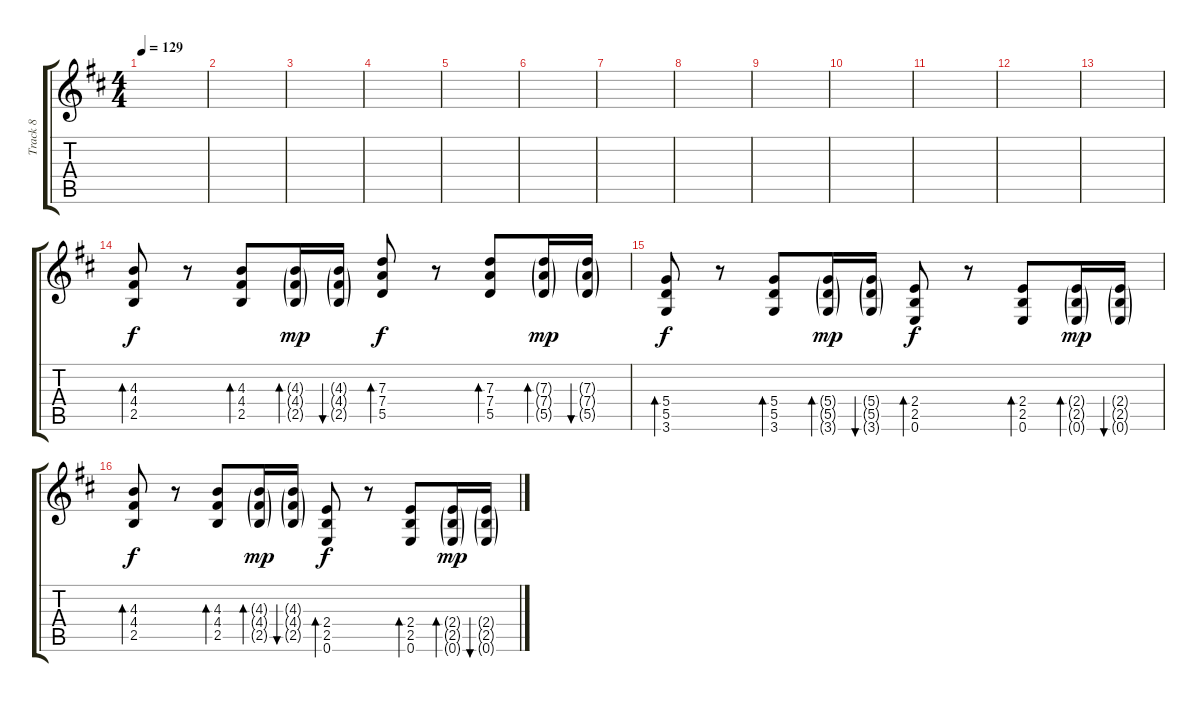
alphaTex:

\track ("Track 8" "Track 8") {instrument acousticguitarsteel}
\staff {score tabs}
\tuning (E4 B3 G3 D3 A2 E2) {hide}
\ts (4 4)
\tempo 129
\clef g2
\ks d
|
|
|
|
|
|
|
|
|
|
|
|
|
(4.3 4.4 2.5).8{bd 30} r.8 (4.3 4.4 2.5).8{bd 30} (4.3{g} 4.4{g} 2.5{g}).16{bd 30 dy mp} (4.3{g} 4.4{g} 2.5{g}).16{bu 30} (7.3 7.4 5.5).8{bd 30 dy f} r.8 (7.3 7.4 5.5).8{bd 30} (7.3{g} 7.4{g} 5.5{g}).16{bd 30 dy mp} (7.3{g} 7.4{g} 5.5{g}).16{bu 30} |
(5.4 5.5 3.6).8{bd 30 dy f} r.8 (5.4 5.5 3.6).8{bd 30} (5.4{g} 5.5{g} 3.6{g}).16{bd 30 dy mp} (5.4{g} 5.5{g} 3.6{g}).16{bu 30} (2.4 2.5 0.6).8{bd 30 dy f} r.8 (2.4 2.5 0.6).8{bd 30} (2.4{g} 2.5{g} 0.6{g}).16{bd 30 dy mp} (2.4{g} 2.5{g} 0.6{g}).16{bu 30} |
(4.3 4.4 2.5).8{bd 30 dy f} r.8 (4.3 4.4 2.5).8{bd 30} (4.3{g} 4.4{g} 2.5{g}).16{bd 30 dy mp} (4.3{g} 4.4{g} 2.5{g}).16{bu 30} (2.4 2.5 0.6).8{bd 30 dy f} r.8 (2.4 2.5 0.6).8{bd 30} (2.4{g} 2.5{g} 0.6{g}).16{bd 30 dy mp} (2.4{g} 2.5{g} 0.6{g}).16{bu 30}
